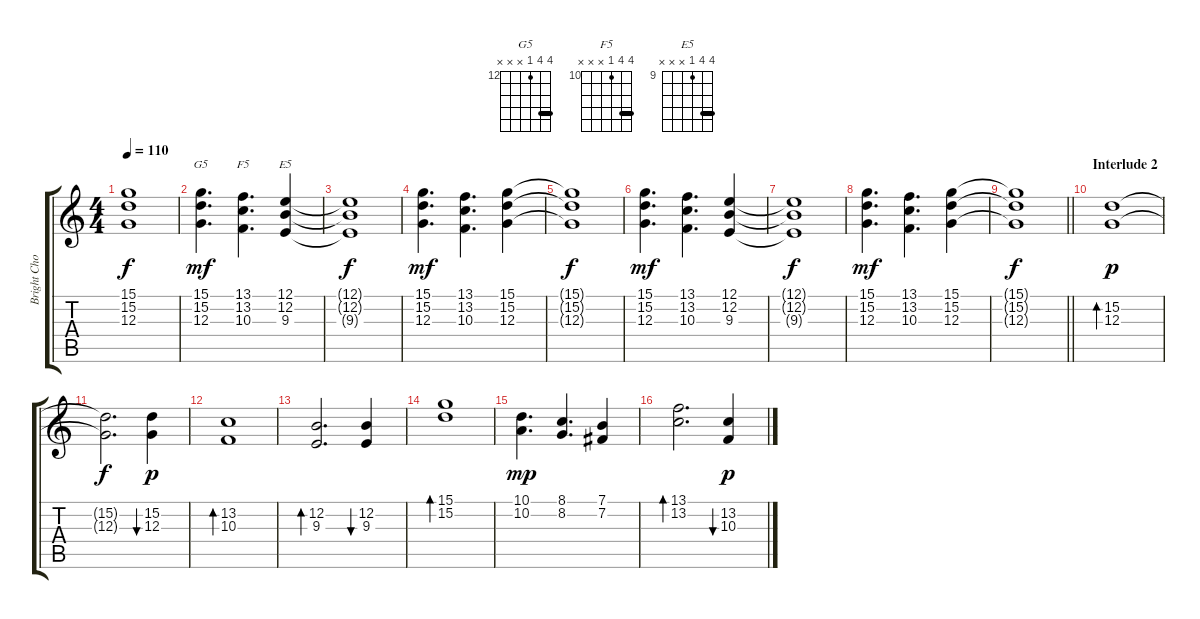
\track ("Bright Chords" "Bright Cho") {instrument tinklebell}
\staff {score tabs}
\tuning (E4 B3 G3 D3 A2 E2) {hide}
\chord ("G5" 15 15 12 x x x) {firstfret 12 barre 15}
\chord ("F5" 13 13 10 x x x) {firstfret 10 barre 13}
\chord ("E5" 12 12 9 x x x) {firstfret 9 barre 12}
\ts (4 4)
\tempo 110
\clef g2
\ks c
(15.1{t} 15.2{t} 12.3{t}).1{dy f} |
(15.1 15.2 12.3).4{d ch "G5" dy mf} (13.1 13.2 10.3).4{d ch "F5"} (12.1 12.2 9.3).4{ch "E5"} |
(12.1{t} 12.2{t} 9.3{t}).1{dy f} |
(15.1 15.2 12.3).4{d dy mf} (13.1 13.2 10.3).4{d} (15.1 15.2 12.3).4 |
(15.1{t} 15.2{t} 12.3{t}).1{dy f} |
(15.1 15.2 12.3).4{d dy mf} (13.1 13.2 10.3).4{d} (12.1 12.2 9.3).4 |
(12.1{t} 12.2{t} 9.3{t}).1{dy f} |
(15.1 15.2 12.3).4{d dy mf} (13.1 13.2 10.3).4{d} (15.1 15.2 12.3).4 |
\barLineRight lightlight
(15.1{t} 15.2{t} 12.3{t}).1{dy f} |
\section ("" "Interlude 2")
(15.2 12.3).1{bd 30 dy p} |
(15.2{t} 12.3{t}).2{d dy f} (15.2 12.3).4{bu 60 dy p} |
(13.2 10.3).1{bd 30} |
(12.2 9.3).2{d bd 30} (12.2 9.3).4{bu 60} |
(15.1 15.2).1{bd 30} |
(10.1 10.2).4{d dy mp} (8.1 8.2).4{d} (7.1 7.2).4 |
(13.1 13.2).2{d bd 30} (13.2 10.3).4{bu 60 dy p}
